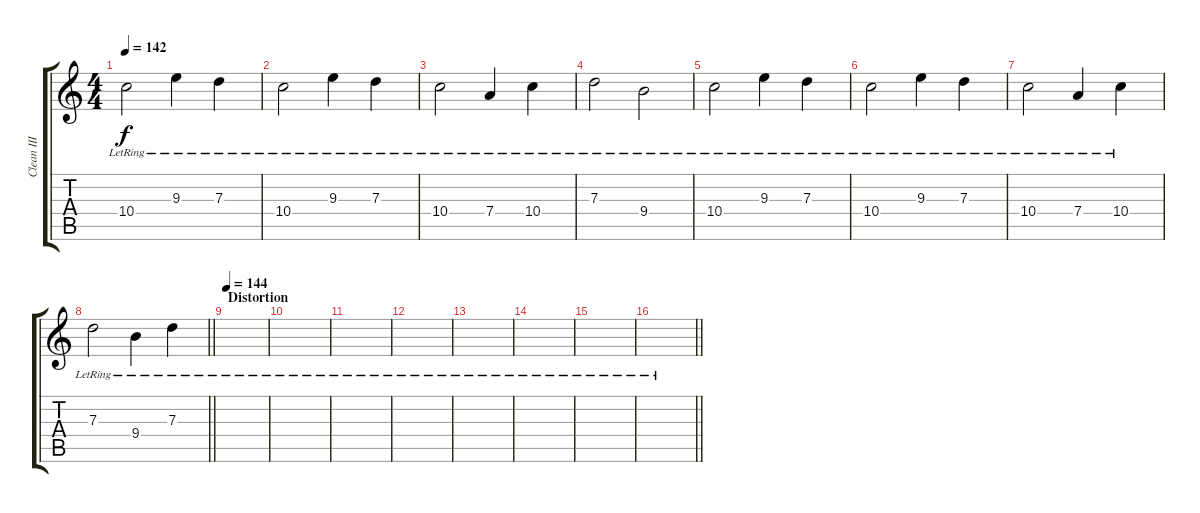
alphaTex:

\track ("Clean III" "Clean III") {instrument acousticguitarsteel}
\staff {score tabs}
\tuning (E4 B3 G3 D3 A2 E2) {hide}
\ts (4 4)
\section ("" "")
\tempo 142
\clef g2
\ks c
10.4{lr}.2{dy f} 9.3{lr}.4 7.3{lr}.4 |
10.4{lr}.2 9.3{lr}.4 7.3{lr}.4 |
10.4{lr}.2 7.4{lr}.4 10.4{lr}.4 |
7.3{lr}.2 9.4{lr}.2 |
10.4{lr}.2 9.3{lr}.4 7.3{lr}.4 |
10.4{lr}.2 9.3{lr}.4 7.3{lr}.4 |
10.4{lr}.2 7.4{lr}.4 10.4{lr}.4 |
\barLineRight lightlight
7.3{lr}.2 9.4{lr}.4 7.3{lr}.4 |
\section ("" "Distortion")
\tempo 144
|
|
|
|
|
|
|
\barLineRight lightlight
